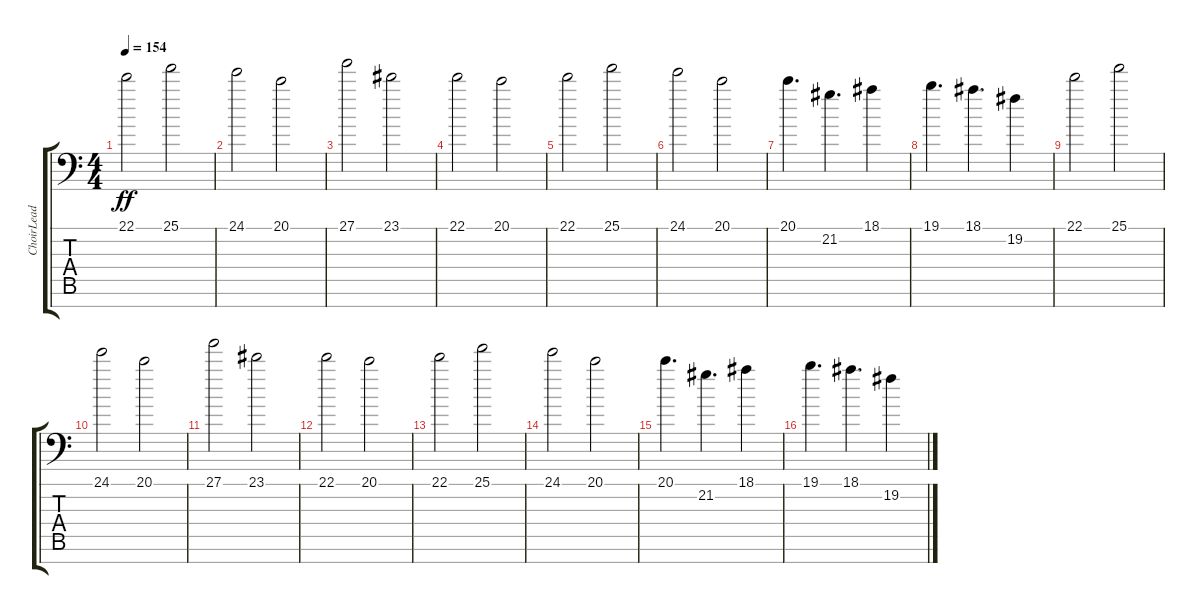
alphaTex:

\track ("ChoirLead" "ChoirLead") {instrument synthvoice}
\staff {score tabs}
\tuning (E4 B3 G3 D3 A2 E2 C-1) {hide}
\ts (4 4)
\tempo 154
\clef f4
\ks c
22.1.2{dy ff} 25.1.2 |
24.1.2 20.1.2 |
27.1.2 23.1.2 |
22.1.2 20.1.2 |
22.1.2 25.1.2 |
24.1.2 20.1.2 |
20.1.4{d} 21.2.4{d} 18.1.4 |
19.1.4{d} 18.1.4{d} 19.2.4 |
22.1.2 25.1.2 |
24.1.2 20.1.2 |
27.1.2 23.1.2 |
22.1.2 20.1.2 |
22.1.2 25.1.2 |
24.1.2 20.1.2 |
20.1.4{d} 21.2.4{d} 18.1.4 |
19.1.4{d} 18.1.4{d} 19.2.4
